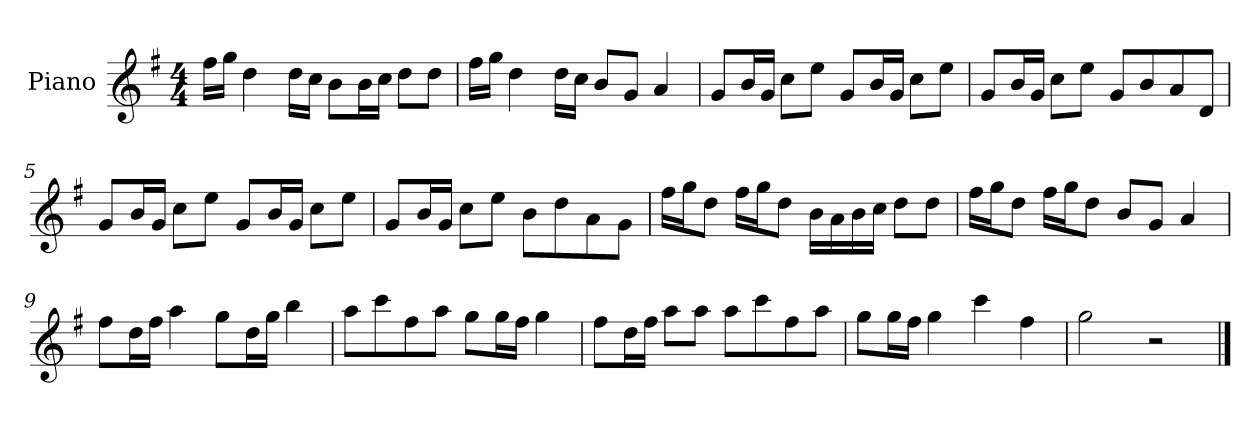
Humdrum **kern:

**kern
*part1
*staff1
*I"Piano
*I'P-no
*clefG2
*k[f#]
*M4/4
*MM90
=1
16ff#\LL
16gg\JJ
4dd\
16dd\LL
16cc\JJ
8b\L
16b\L
16cc\JJ
8dd\L
8dd\J
=2
16ff#\LL
16gg\JJ
4dd\
16dd\LL
16cc\JJ
8b/L
8g/J
4a/
=3
8g/L
16b/L
16g/JJ
8cc\L
8ee\J
8g/L
16b/L
16g/JJ
8cc\L
8ee\J
=4
8g/L
16b/L
16g/JJ
8cc\L
8ee\J
8g/L
8b/
8a/
8d/J
!!LO:LB:g=z
=5
8g/L
16b/L
16g/JJ
8cc\L
8ee\J
8g/L
16b/L
16g/JJ
8cc\L
8ee\J
=6
8g/L
16b/L
16g/JJ
8cc\L
8ee\J
8b\L
8dd\
8a\
8g\J
=7
16ff#\LL
16gg\J
8dd\J
16ff#\LL
16gg\J
8dd\J
16b\LL
16a\
16b\
16cc\JJ
8dd\L
8dd\J
=8
16ff#\LL
16gg\J
8dd\J
16ff#\LL
16gg\J
8dd\J
8b/L
8g/J
4a/
!!LO:LB:g=z
=9
8ff#\L
16dd\L
16ff#\JJ
4aa\
8gg\L
16dd\L
16gg\JJ
4bb\
=10
8aa\L
8ccc\
8ff#\
8aa\J
8gg\L
16gg\L
16ff#\JJ
4gg\
=11
8ff#\L
16dd\L
16ff#\JJ
8aa\L
8aa\J
8aa\L
8ccc\
8ff#\
8aa\J
=12
8gg\L
16gg\L
16ff#\JJ
4gg\
4ccc\
4ff#\
=13
2gg\
2r
==
*-
